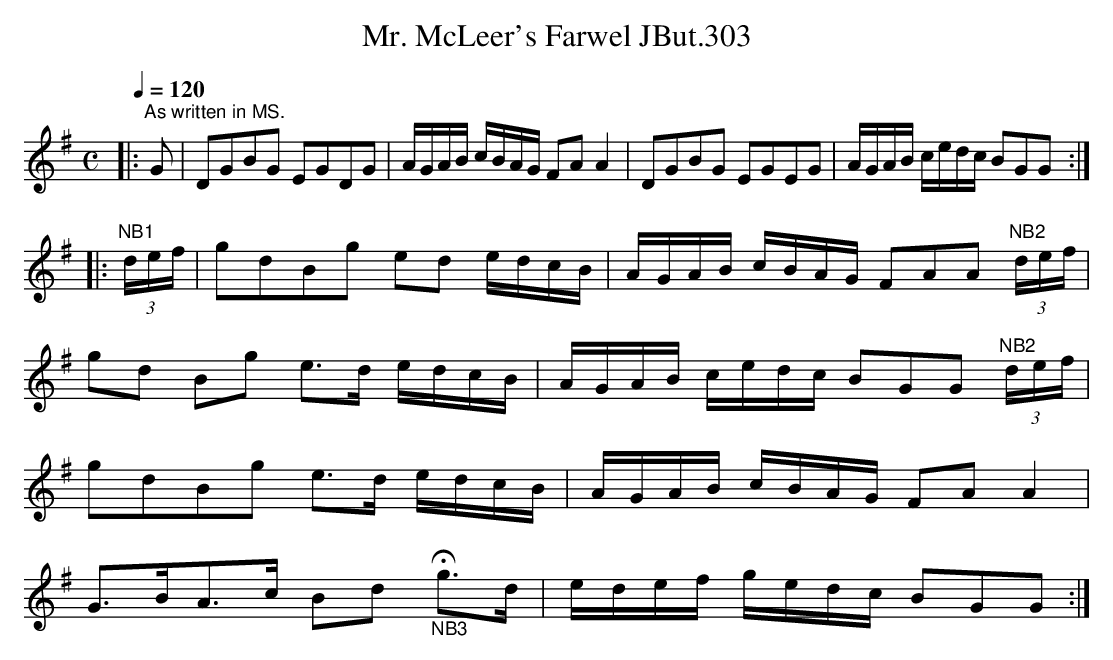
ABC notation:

X:1
T:Mr. McLeer's Farwel JBut.303
M:C
L:1/8
Q:1/4=120
K:G
|:"^As written in MS." G | DGBG EGDG | A/G/A/B/ c/B/A/G/ FAA2 |\
DGBG EGEG | A/G/A/B/ c/e/d/c/ BGG :|
|:"^NB1" (3d/e/f/ | gdBg ed e/d/c/B/ |A/G/A/B/ c/B/A/G/ FAA "^NB2" (3d/e/f/ |
gd Bg e>d e/d/c/B/ |A/G/A/B/ c/e/d/c/ BGG "^NB2" (3d/e/f/ |
gdBg e>d e/d/c/B/ | A/G/A/B/ c/B/A/G/ FA A2 |
G>BA>c Bd "_NB3"!fermata!g>d | e/d/e/f/ g/e/d/c/ BGG :|
